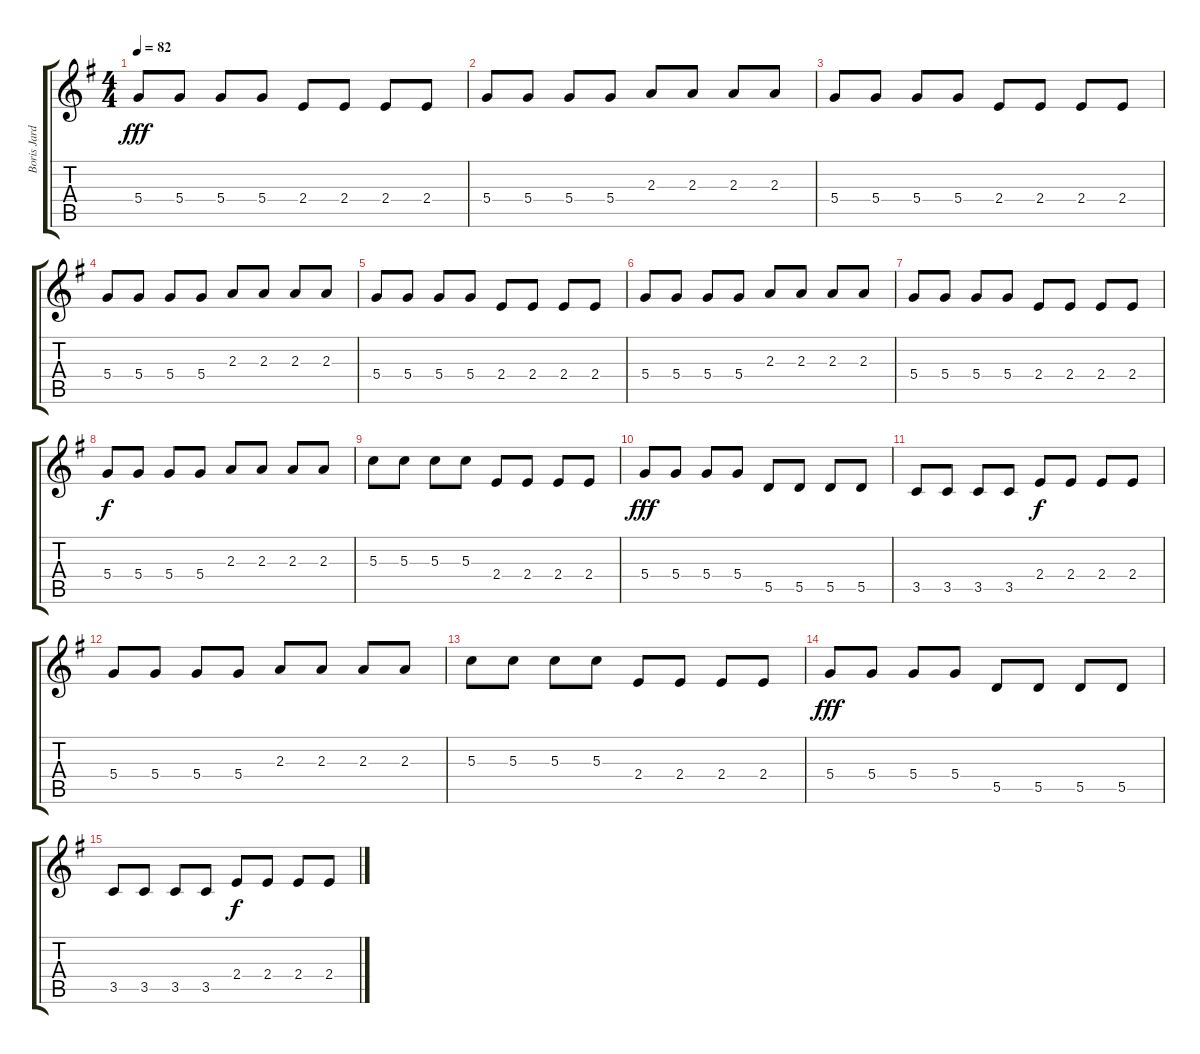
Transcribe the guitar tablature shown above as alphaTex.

\track ("Boris Jardel (guitare)" "Boris Jard") {instrument overdrivenguitar}
\staff {score tabs}
\tuning (E4 B3 G3 D3 A2 E2) {hide}
\ts (4 4)
\tempo 82
\clef g2
\ks g
5.4.8{dy fff} 5.4.8 5.4.8 5.4.8 2.4.8 2.4.8 2.4.8 2.4.8 |
5.4.8 5.4.8 5.4.8 5.4.8 2.3.8 2.3.8 2.3.8 2.3.8 |
5.4.8 5.4.8 5.4.8 5.4.8 2.4.8 2.4.8 2.4.8 2.4.8 |
5.4.8 5.4.8 5.4.8 5.4.8 2.3.8 2.3.8 2.3.8 2.3.8 |
5.4.8 5.4.8 5.4.8 5.4.8 2.4.8 2.4.8 2.4.8 2.4.8 |
5.4.8 5.4.8 5.4.8 5.4.8 2.3.8 2.3.8 2.3.8 2.3.8 |
5.4.8 5.4.8 5.4.8 5.4.8 2.4.8 2.4.8 2.4.8 2.4.8 |
5.4.8{dy f volume 16} 5.4.8 5.4.8 5.4.8 2.3.8 2.3.8 2.3.8 2.3.8 |
5.3.8 5.3.8 5.3.8 5.3.8 2.4.8 2.4.8 2.4.8 2.4.8 |
5.4.8{dy fff} 5.4.8 5.4.8 5.4.8 5.5.8 5.5.8 5.5.8 5.5.8 |
3.5.8 3.5.8 3.5.8 3.5.8 2.4.8{dy f} 2.4.8 2.4.8 2.4.8 |
5.4.8 5.4.8 5.4.8 5.4.8 2.3.8 2.3.8 2.3.8 2.3.8 |
5.3.8 5.3.8 5.3.8 5.3.8 2.4.8 2.4.8 2.4.8 2.4.8 |
5.4.8{dy fff} 5.4.8 5.4.8 5.4.8 5.5.8 5.5.8 5.5.8 5.5.8 |
3.5.8 3.5.8 3.5.8 3.5.8 2.4.8{dy f} 2.4.8 2.4.8 2.4.8
